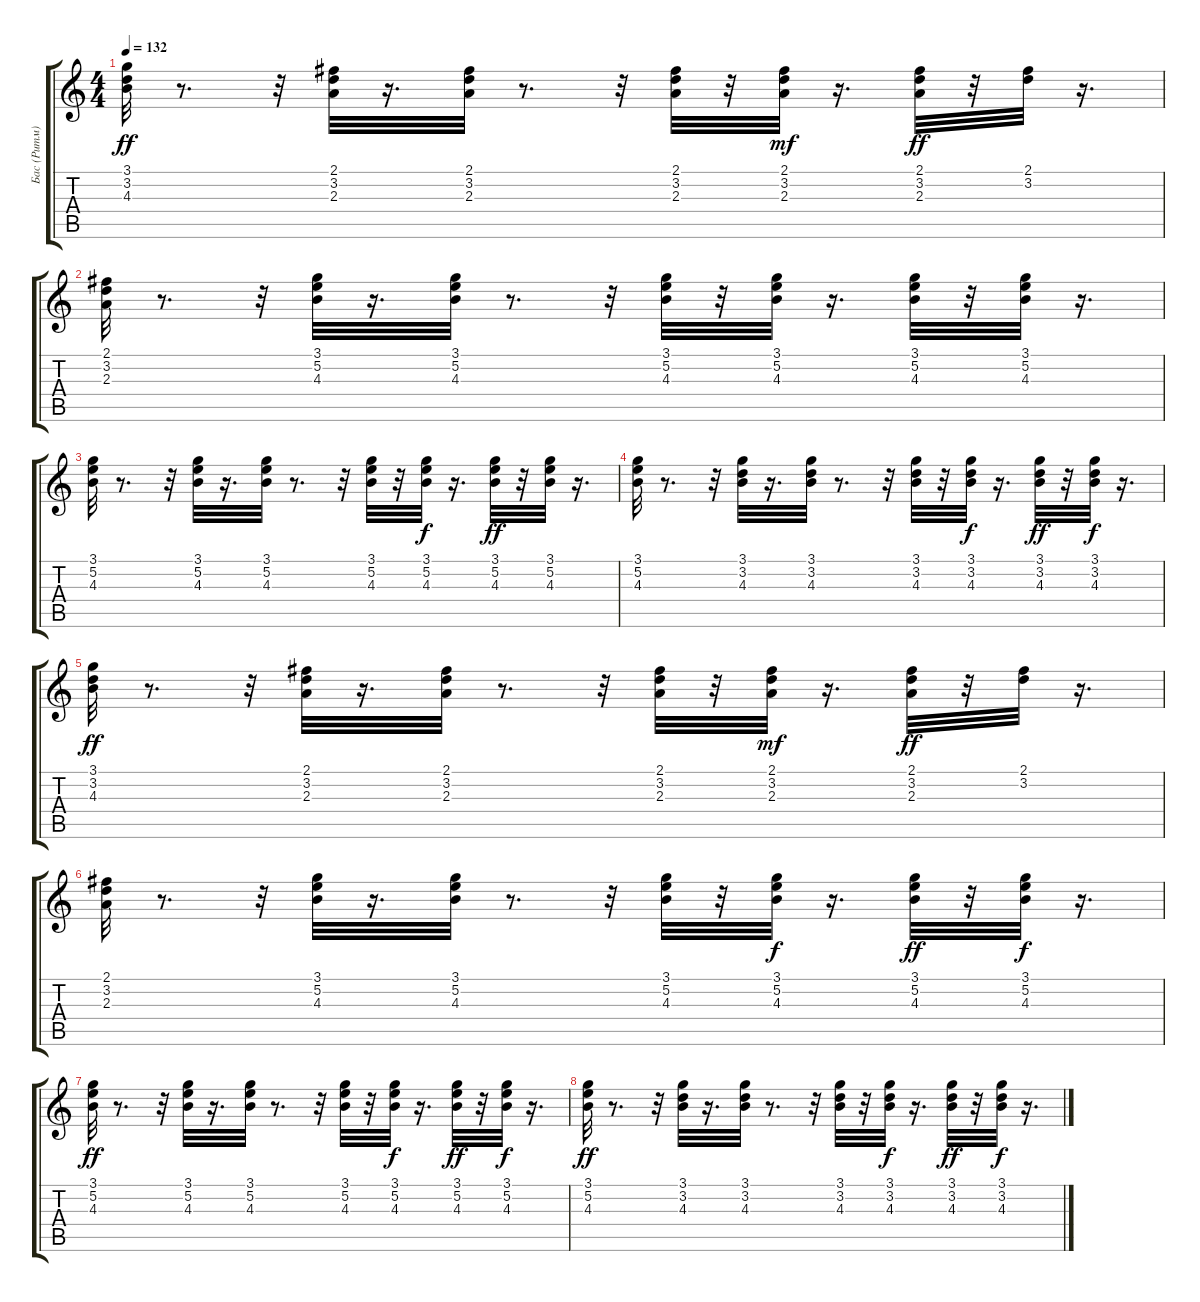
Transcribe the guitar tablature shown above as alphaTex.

\track ("Бас (Ритм)" "Бас (Ритм)") {instrument synthbass1}
\staff {score tabs}
\tuning (E4 B3 G3 D3 A2 E2) {hide}
\ts (4 4)
\tempo 132
\clef g2
\ks c
(3.1 3.2 4.3).32{dy ff} r.8{d} r.32 (2.1 3.2 2.3).32 r.16{d} (2.1 3.2 2.3).32 r.8{d} r.32 (2.1 3.2 2.3).32 r.32 (2.1 3.2 2.3).32{dy mf} r.16{d} (2.1 3.2 2.3).32{dy ff} r.32 (2.1 3.2).32 r.16{d} |
(2.1 3.2 2.3).32 r.8{d} r.32 (3.1 5.2 4.3).32 r.16{d} (3.1 5.2 4.3).32 r.8{d} r.32 (3.1 5.2 4.3).32 r.32 (3.1 5.2 4.3).32 r.16{d} (3.1 5.2 4.3).32 r.32 (3.1 5.2 4.3).32 r.16{d} |
(3.1 5.2 4.3).32 r.8{d} r.32 (3.1 5.2 4.3).32 r.16{d} (3.1 5.2 4.3).32 r.8{d} r.32 (3.1 5.2 4.3).32 r.32 (3.1 5.2 4.3).32{dy f} r.16{d} (3.1 5.2 4.3).32{dy ff} r.32 (3.1 5.2 4.3).32 r.16{d} |
(3.1 5.2 4.3).32 r.8{d} r.32 (3.1 3.2 4.3).32 r.16{d} (3.1 3.2 4.3).32 r.8{d} r.32 (3.1 3.2 4.3).32 r.32 (3.1 3.2 4.3).32{dy f} r.16{d} (3.1 3.2 4.3).32{dy ff} r.32 (3.1 3.2 4.3).32{dy f} r.16{d} |
(3.1 3.2 4.3).32{dy ff} r.8{d} r.32 (2.1 3.2 2.3).32 r.16{d} (2.1 3.2 2.3).32 r.8{d} r.32 (2.1 3.2 2.3).32 r.32 (2.1 3.2 2.3).32{dy mf} r.16{d} (2.1 3.2 2.3).32{dy ff} r.32 (2.1 3.2).32 r.16{d} |
(2.1 3.2 2.3).32 r.8{d} r.32 (3.1 5.2 4.3).32 r.16{d} (3.1 5.2 4.3).32 r.8{d} r.32 (3.1 5.2 4.3).32 r.32 (3.1 5.2 4.3).32{dy f} r.16{d} (3.1 5.2 4.3).32{dy ff} r.32 (3.1 5.2 4.3).32{dy f} r.16{d} |
(3.1 5.2 4.3).32{dy ff} r.8{d} r.32 (3.1 5.2 4.3).32 r.16{d} (3.1 5.2 4.3).32 r.8{d} r.32 (3.1 5.2 4.3).32 r.32 (3.1 5.2 4.3).32{dy f} r.16{d} (3.1 5.2 4.3).32{dy ff} r.32 (3.1 5.2 4.3).32{dy f} r.16{d} |
(3.1 5.2 4.3).32{dy ff} r.8{d} r.32 (3.1 3.2 4.3).32 r.16{d} (3.1 3.2 4.3).32 r.8{d} r.32 (3.1 3.2 4.3).32 r.32 (3.1 3.2 4.3).32{dy f} r.16{d} (3.1 3.2 4.3).32{dy ff} r.32 (3.1 3.2 4.3).32{dy f} r.16{d}
